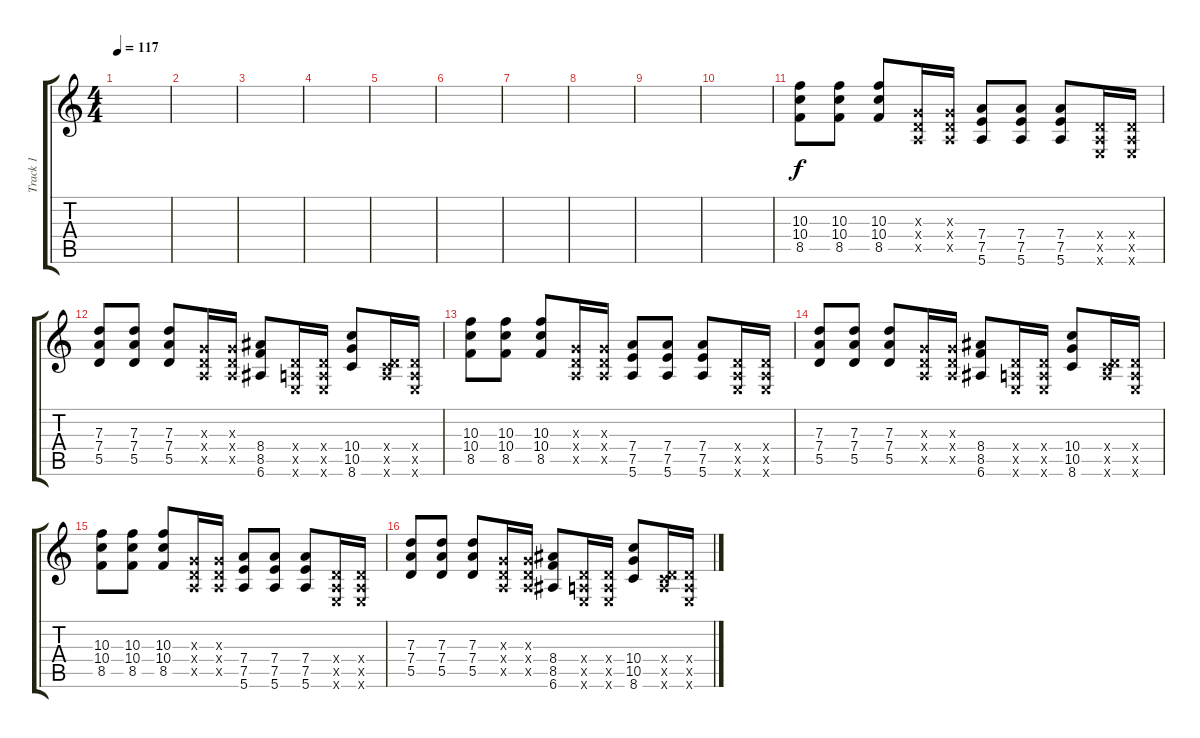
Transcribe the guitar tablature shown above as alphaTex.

\track ("Track 1" "Track 1") {instrument acousticguitarsteel}
\staff {score tabs}
\tuning (E4 B3 G3 D3 A2 E2) {hide}
\ts (4 4)
\tempo 117
\clef g2
\ks c
|
|
|
|
|
|
|
|
|
|
(10.3 10.4 8.5).8 (10.3 10.4 8.5).8 (10.3 10.4 8.5).8 (0.3{x} 0.4{x} 0.5{x}).16 (0.3{x} 0.4{x} 0.5{x}).16 (7.4 7.5 5.6).8 (7.4 7.5 5.6).8 (7.4 7.5 5.6).8 (0.4{x} 0.5{x} 0.6{x}).16 (0.4{x} 0.5{x} 0.6{x}).16 |
(7.3 7.4 5.5).8 (7.3 7.4 5.5).8 (7.3 7.4 5.5).8 (0.3{x} 0.4{x} 0.5{x}).16 (0.3{x} 0.4{x} 0.5{x}).16 (8.4 8.5 6.6).8 (0.4{x} 0.5{x} 0.6{x}).16 (0.4{x} 0.5{x} 0.6{x}).16 (10.4 10.5 8.6).8 (0.4{x} 0.5{x} 8.6{x}).16 (0.4{x} 0.5{x} 0.6{x}).16 |
(10.3 10.4 8.5).8 (10.3 10.4 8.5).8 (10.3 10.4 8.5).8 (0.3{x} 0.4{x} 0.5{x}).16 (0.3{x} 0.4{x} 0.5{x}).16 (7.4 7.5 5.6).8 (7.4 7.5 5.6).8 (7.4 7.5 5.6).8 (0.4{x} 0.5{x} 0.6{x}).16 (0.4{x} 0.5{x} 0.6{x}).16 |
(7.3 7.4 5.5).8 (7.3 7.4 5.5).8 (7.3 7.4 5.5).8 (0.3{x} 0.4{x} 0.5{x}).16 (0.3{x} 0.4{x} 0.5{x}).16 (8.4 8.5 6.6).8 (0.4{x} 0.5{x} 0.6{x}).16 (0.4{x} 0.5{x} 0.6{x}).16 (10.4 10.5 8.6).8 (0.4{x} 0.5{x} 8.6{x}).16 (0.4{x} 0.5{x} 0.6{x}).16 |
(10.3 10.4 8.5).8 (10.3 10.4 8.5).8 (10.3 10.4 8.5).8 (0.3{x} 0.4{x} 0.5{x}).16 (0.3{x} 0.4{x} 0.5{x}).16 (7.4 7.5 5.6).8 (7.4 7.5 5.6).8 (7.4 7.5 5.6).8 (0.4{x} 0.5{x} 0.6{x}).16 (0.4{x} 0.5{x} 0.6{x}).16 |
(7.3 7.4 5.5).8 (7.3 7.4 5.5).8 (7.3 7.4 5.5).8 (0.3{x} 0.4{x} 0.5{x}).16 (0.3{x} 0.4{x} 0.5{x}).16 (8.4 8.5 6.6).8 (0.4{x} 0.5{x} 0.6{x}).16 (0.4{x} 0.5{x} 0.6{x}).16 (10.4 10.5 8.6).8 (0.4{x} 0.5{x} 8.6{x}).16 (0.4{x} 0.5{x} 0.6{x}).16
